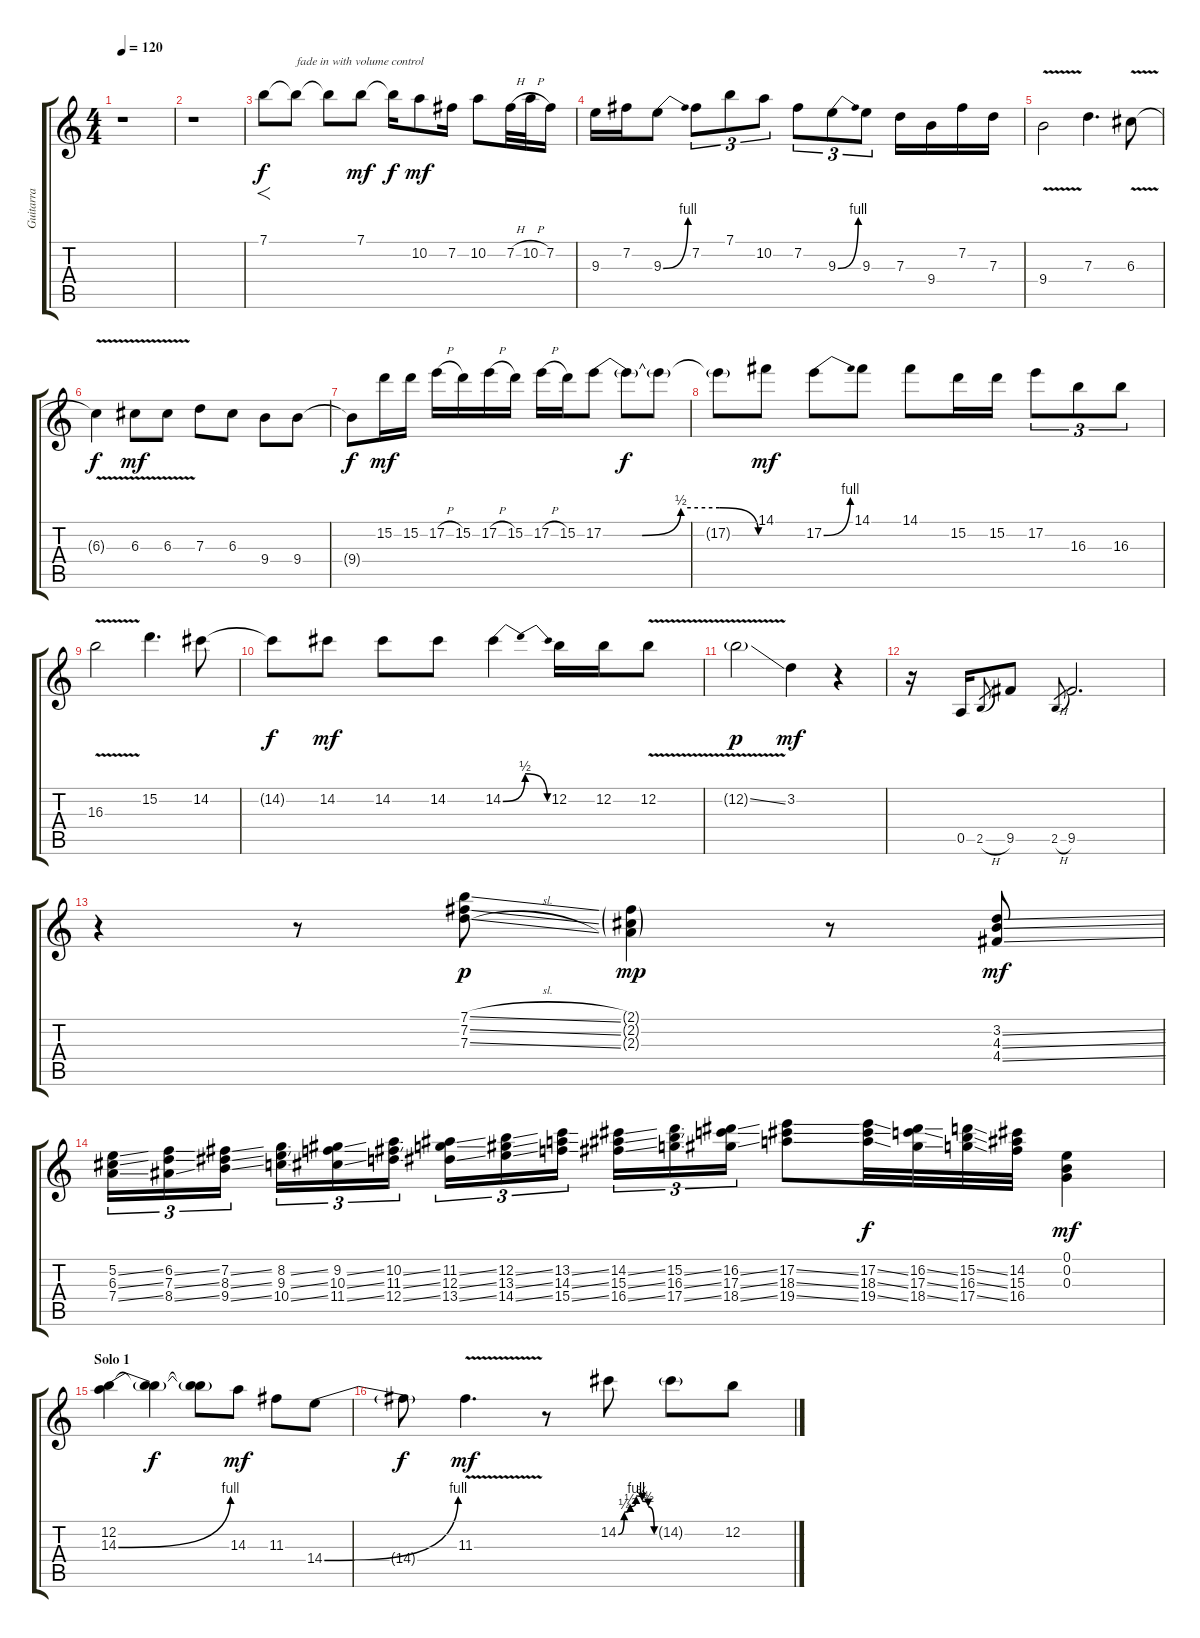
\track ("Guitarra" "Guitarra") {instrument distortionguitar}
\staff {score tabs}
\tuning (E4 B3 G3 D3 A2 E2) {hide}
\ts (4 4)
\tempo 120
\clef g2
\ks c
r.1{dy mf} |
r.1 |
7.1.8{f dy f} 7.1{t}.8{txt "fade in with volume control"} 7.1{t}.8 7.1.8{dy mf} 7.1{t}.16{dy f} 10.2.8{dy mf} 7.2.16 10.2.8 7.2{h}.32 10.2{h}.32 7.2.16 |
9.3.16 7.2.16 9.3{be (bend 0 0 60 4)}.8 7.2.8{tu (3 2)} 7.1.8{tu (3 2)} 10.2.8{tu (3 2)} 7.2.8{tu (3 2)} 9.3{be (bend 0 0 60 4)}.8{tu (3 2)} 9.3.8{tu (3 2)} 7.3.16 9.4.16 7.2.16 7.3.16 |
9.4{v}.2 7.3.4{d} 6.3{v}.8 |
6.3{t}.4{dy f} 6.3{v}.8{dy mf} 6.3{v}.8 7.3.8 6.3.8 9.4.8 9.4.8 |
9.4{t}.8{dy f} 15.2.16{dy mf} 15.2.16 17.2{h}.16 15.2.16 17.2{h}.16 15.2.16 17.2{h}.16 15.2.16 17.2{be (custom 0 0 15 0 30 2 45 2 60 0)}.8 17.2{t}.8{dy f} 17.2{t}.8 |
17.2{t}.8 14.1.8{dy mf} 17.2{be (bend 0 0 60 4)}.8 14.1.8 14.1.8 15.2.16 15.2.16 17.2.8{tu (3 2)} 16.3.8{tu (3 2)} 16.3.8{tu (3 2)} |
16.3{v}.2 15.2.4{d} 14.2.8 |
14.2{t}.8{dy f} 14.2.8{dy mf} 14.2.8 14.2.8 14.2{be (bendrelease 0 0 15 2 30 2 60 0)}.4 12.2.16 12.2.16 12.2{v}.8 |
12.2{v ss g}.2{dy p} 3.2.4{dy mf} r.4 |
r.16 0.5.16 2.5{h}.8{gr} 9.5.8 2.5{h}.8{gr} 9.5.2{d} |
r.4 r.8 (7.1{sl} 7.2{sl} 7.3{sl}).8{dy p} (2.1{g} 2.2{g} 2.3{g}).4{dy mp} r.8 (3.2{ss} 4.3{ss} 4.4{ss}).8{dy mf} |
(5.2{ss} 6.3{ss} 7.4{ss}).16{tu (3 2)} (6.2{ss} 7.3{ss} 8.4{ss}).16{tu (3 2)} (7.2{ss} 8.3{ss} 9.4{ss}).16{tu (3 2)} (8.2{ss} 9.3{ss} 10.4{ss}).16{tu (3 2)} (9.2{ss} 10.3{ss} 11.4{ss}).16{tu (3 2)} (10.2{ss} 11.3{ss} 12.4{ss}).16{tu (3 2)} (11.2{ss} 12.3{ss} 13.4{ss}).16{tu (3 2)} (12.2{ss} 13.3{ss} 14.4{ss}).16{tu (3 2)} (13.2{ss} 14.3{ss} 15.4{ss}).16{tu (3 2)} (14.2{ss} 15.3{ss} 16.4{ss}).16{tu (3 2)} (15.2{ss} 16.3{ss} 17.4{ss}).16{tu (3 2)} (16.2{ss} 17.3{ss} 18.4{ss}).16{tu (3 2)} (17.2{ss} 18.3{ss} 19.4{ss}).8 (17.2{ss} 18.3{ss} 19.4{ss}).32{dy f volume 9 instrument guitarfretnoise} (16.2{ss} 17.3{ss} 18.4{ss}).32 (15.2{ss} 16.3{ss} 17.4{ss}).32 (14.2 15.3 16.4).32 (0.1 0.2 0.3).4{dy mf volume 16 instrument distortionguitar} |
\section ("" "Solo 1")
(12.2 14.3{be (bend 0 0 60 4)}).4 (12.2{t} 14.3{t}).4{dy f} (12.2{t} 14.3{t}).8 14.3.8{dy mf} 11.3.8 14.4{be (bend 0 0 60 4)}.8 |
14.4{t}.8{dy f} 11.3{v}.4{d dy mf} r.8 14.2{be (custom 0 0 10 1 20 2 30 4 40 3 50 2 60 0)}.8 14.2{g}.8 12.2.8
